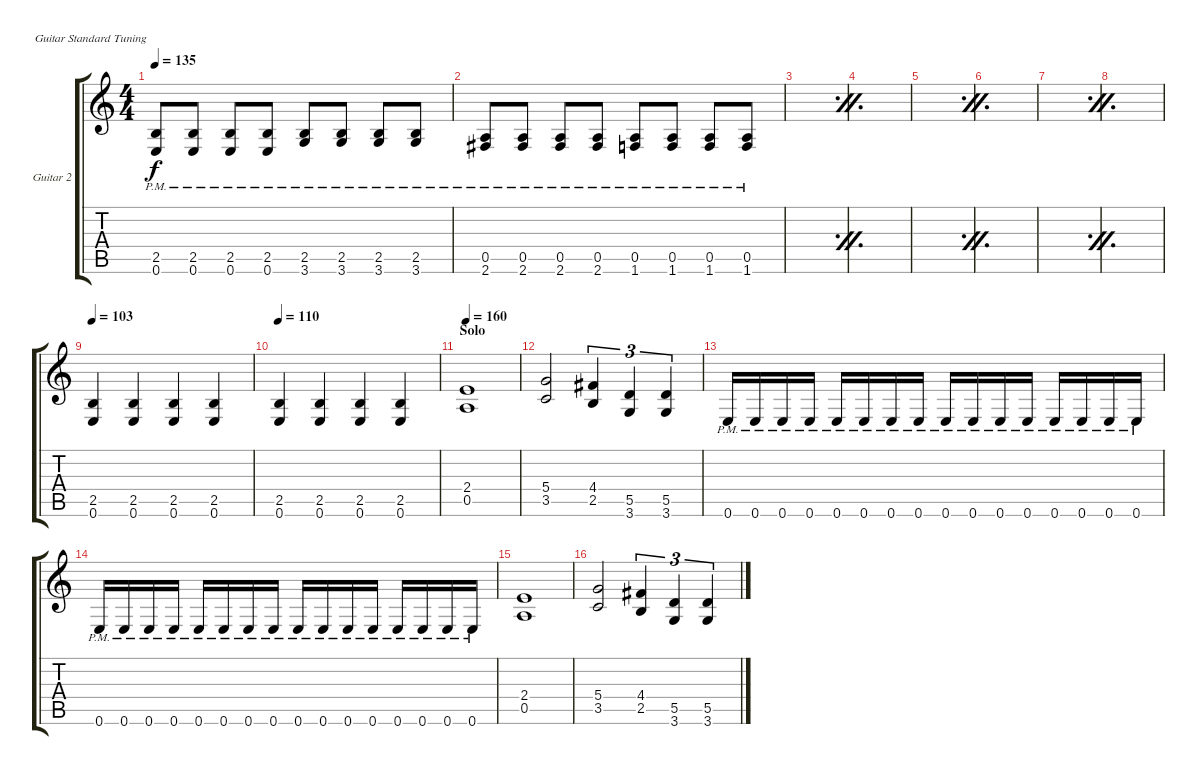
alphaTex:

\bracketExtendMode groupsimilarinstruments
\firstSystemTrackNameOrientation horizontal
\otherSystemsTrackNameOrientation horizontal
\track ("Guitar 2" "Guitar 2") {instrument overdrivenguitar}
\staff {score tabs}
\tuning (E4 B3 G3 D3 A2 E2)
\ts (4 4)
\tempo 135
\clef g2
\ks c
(2.5{pm} 0.6{pm}).8{dy f} (2.5{pm} 0.6{pm}).8 (2.5{pm} 0.6{pm}).8 (2.5{pm} 0.6{pm}).8 (2.5{pm} 3.6{pm}).8 (2.5{pm} 3.6{pm}).8 (2.5{pm} 3.6{pm}).8 (2.5{pm} 3.6{pm}).8 |
(0.5{pm} 2.6{pm}).8 (0.5{pm} 2.6{pm}).8 (0.5{pm} 2.6{pm}).8 (0.5{pm} 2.6{pm}).8 (0.5{pm} 1.6{pm}).8 (0.5{pm} 1.6{pm}).8 (0.5{pm} 1.6{pm}).8 (0.5{pm} 1.6{pm}).8 |
\simile firstofdouble
|
\simile secondofdouble
|
\simile firstofdouble
|
\simile secondofdouble
|
\simile firstofdouble
|
\simile secondofdouble
|
\tempo 103
\simile none
(2.5 0.6).4 (2.5 0.6).4 (2.5 0.6).4 (2.5 0.6).4 |
\tempo 110
(2.5 0.6).4 (2.5 0.6).4 (2.5 0.6).4 (2.5 0.6).4 |
\section ("" "Solo")
\tempo 160
(2.4 0.5).1 |
(5.4 3.5).2 (4.4 2.5).4{tu (3 2)} (5.5 3.6).4{tu (3 2)} (5.5 3.6).4{tu (3 2)} |
0.6{pm}.16 0.6{pm}.16 0.6{pm}.16 0.6{pm}.16 0.6{pm}.16 0.6{pm}.16 0.6{pm}.16 0.6{pm}.16 0.6{pm}.16 0.6{pm}.16 0.6{pm}.16 0.6{pm}.16 0.6{pm}.16 0.6{pm}.16 0.6{pm}.16 0.6{pm}.16 |
0.6{pm}.16 0.6{pm}.16 0.6{pm}.16 0.6{pm}.16 0.6{pm}.16 0.6{pm}.16 0.6{pm}.16 0.6{pm}.16 0.6{pm}.16 0.6{pm}.16 0.6{pm}.16 0.6{pm}.16 0.6{pm}.16 0.6{pm}.16 0.6{pm}.16 0.6{pm}.16 |
(2.4 0.5).1 |
(5.4 3.5).2 (4.4 2.5).4{tu (3 2)} (5.5 3.6).4{tu (3 2)} (5.5 3.6).4{tu (3 2)}
